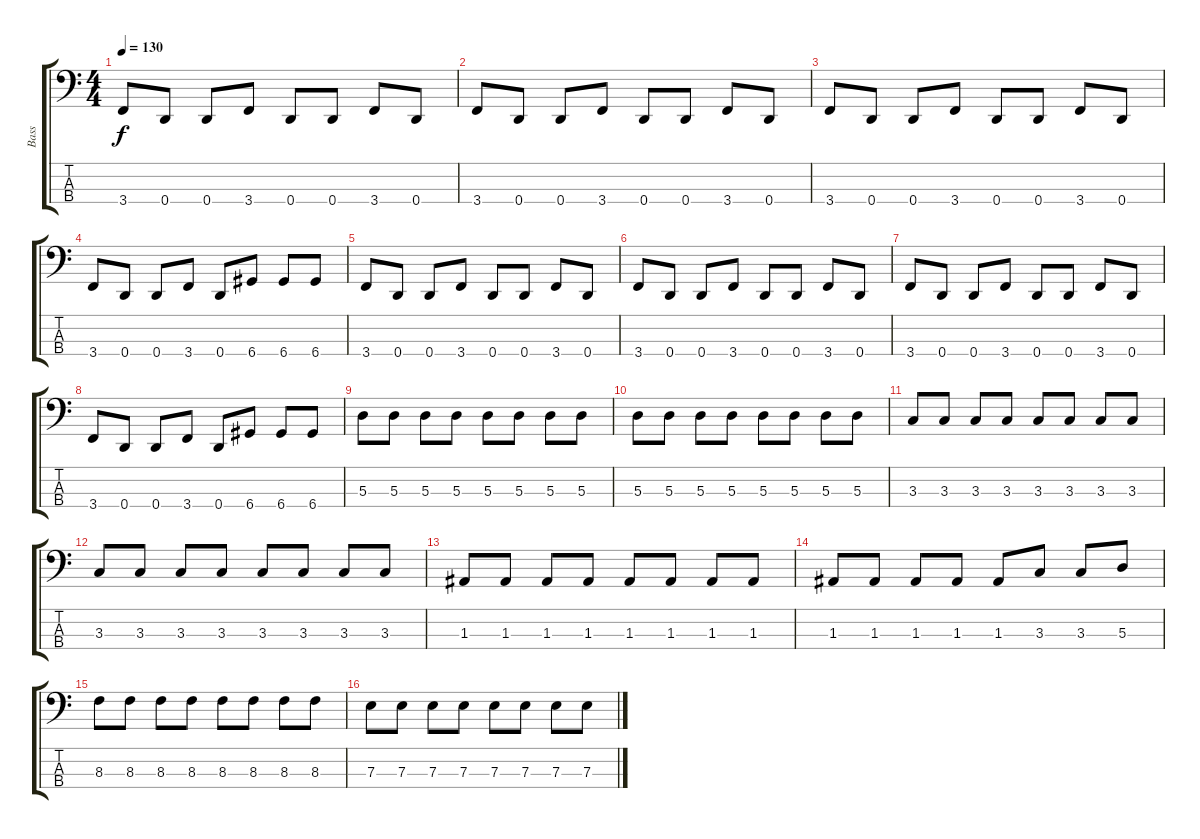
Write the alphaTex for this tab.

\track ("Bass" "Bass") {instrument electricbassfinger}
\staff {score tabs}
\tuning (G2 D2 A1 D1) {hide}
\ts (4 4)
\tempo 130
\clef f4
\ks c
3.4.8{dy f} 0.4.8 0.4.8 3.4.8 0.4.8 0.4.8 3.4.8 0.4.8 |
3.4.8 0.4.8 0.4.8 3.4.8 0.4.8 0.4.8 3.4.8 0.4.8 |
3.4.8 0.4.8 0.4.8 3.4.8 0.4.8 0.4.8 3.4.8 0.4.8 |
3.4.8 0.4.8 0.4.8 3.4.8 0.4.8 6.4.8 6.4.8 6.4.8 |
3.4.8 0.4.8 0.4.8 3.4.8 0.4.8 0.4.8 3.4.8 0.4.8 |
3.4.8 0.4.8 0.4.8 3.4.8 0.4.8 0.4.8 3.4.8 0.4.8 |
3.4.8 0.4.8 0.4.8 3.4.8 0.4.8 0.4.8 3.4.8 0.4.8 |
3.4.8 0.4.8 0.4.8 3.4.8 0.4.8 6.4.8 6.4.8 6.4.8 |
5.3.8 5.3.8 5.3.8 5.3.8 5.3.8 5.3.8 5.3.8 5.3.8 |
5.3.8 5.3.8 5.3.8 5.3.8 5.3.8 5.3.8 5.3.8 5.3.8 |
3.3.8 3.3.8 3.3.8 3.3.8 3.3.8 3.3.8 3.3.8 3.3.8 |
3.3.8 3.3.8 3.3.8 3.3.8 3.3.8 3.3.8 3.3.8 3.3.8 |
1.3.8 1.3.8 1.3.8 1.3.8 1.3.8 1.3.8 1.3.8 1.3.8 |
1.3.8 1.3.8 1.3.8 1.3.8 1.3.8 3.3.8 3.3.8 5.3.8 |
8.3.8 8.3.8 8.3.8 8.3.8 8.3.8 8.3.8 8.3.8 8.3.8 |
7.3.8 7.3.8 7.3.8 7.3.8 7.3.8 7.3.8 7.3.8 7.3.8
